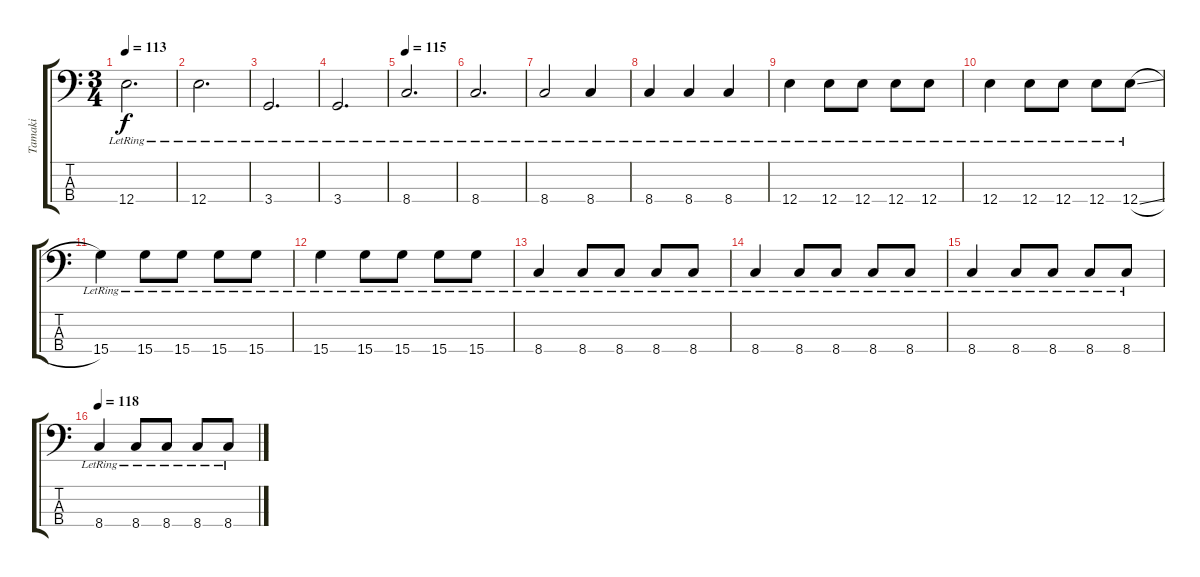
\track ("Tamaki" "Tamaki") {instrument electricbassfinger}
\staff {score tabs}
\tuning (G2 D2 A1 E1) {hide}
\ts (3 4)
\tempo 113
\clef f4
\ks c
12.4{lr}.2{d dy f} |
12.4{lr}.2{d} |
3.4{lr}.2{d} |
3.4{lr}.2{d} |
\tempo 115
8.4{lr}.2{d} |
8.4{lr}.2{d} |
8.4{lr}.2 8.4{lr}.4 |
8.4{lr}.4 8.4{lr}.4 8.4{lr}.4 |
12.4{lr}.4 12.4{lr}.8 12.4{lr}.8 12.4{lr}.8 12.4{lr}.8 |
12.4{lr}.4 12.4{lr}.8 12.4{lr}.8 12.4{lr}.8 12.4{sl lr}.8 |
15.4{lr}.4 15.4{lr}.8 15.4{lr}.8 15.4{lr}.8 15.4{lr}.8 |
15.4{lr}.4 15.4{lr}.8 15.4{lr}.8 15.4{lr}.8 15.4{lr}.8 |
8.4{lr}.4 8.4{lr}.8 8.4{lr}.8 8.4{lr}.8 8.4{lr}.8 |
8.4{lr}.4 8.4{lr}.8 8.4{lr}.8 8.4{lr}.8 8.4{lr}.8 |
8.4{lr}.4 8.4{lr}.8 8.4{lr}.8 8.4{lr}.8 8.4{lr}.8 |
\tempo 118
8.4{lr}.4 8.4{lr}.8 8.4{lr}.8 8.4{lr}.8 8.4{lr}.8
